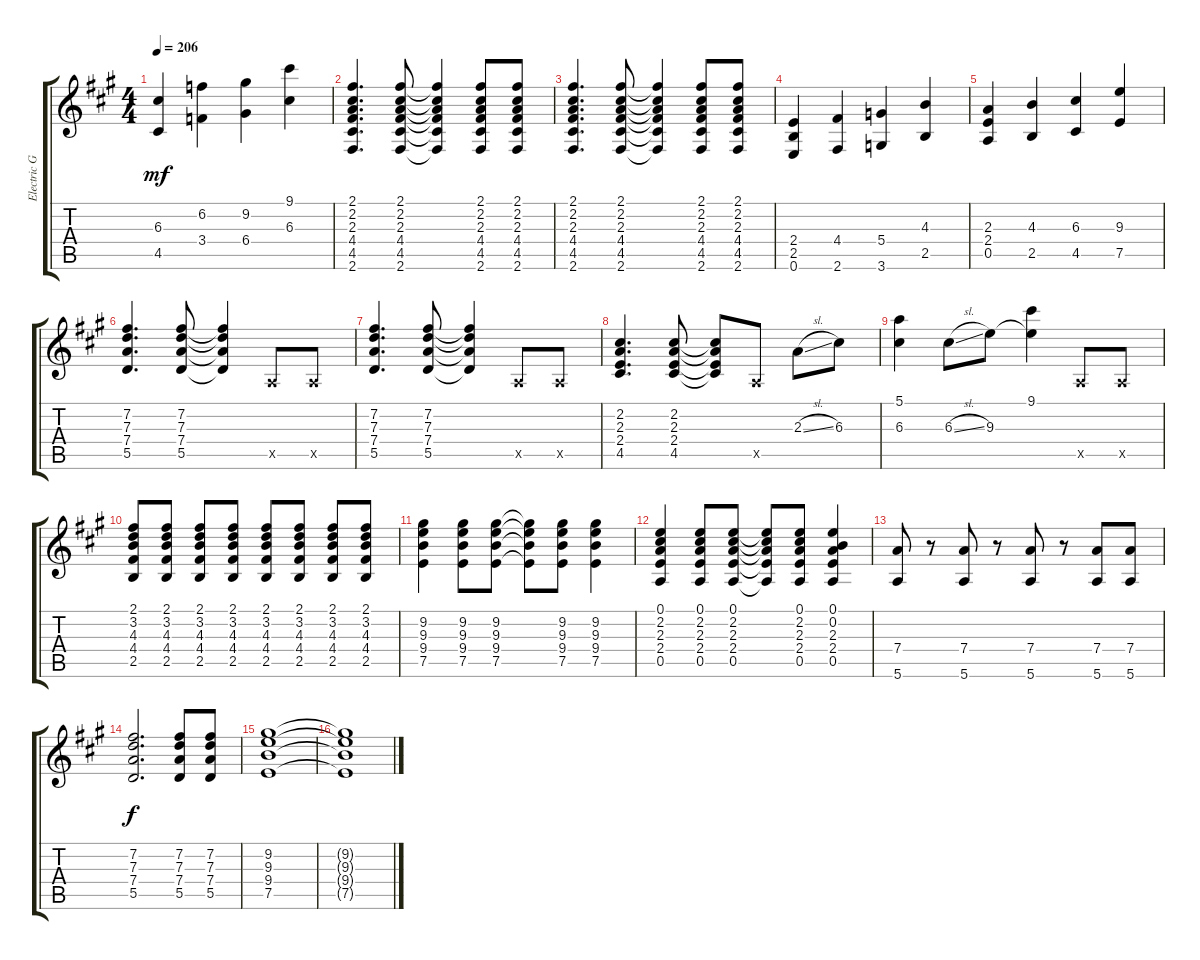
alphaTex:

\track ("Electric Guitar" "Electric G") {instrument distortionguitar}
\staff {score tabs}
\tuning (E4 B3 G3 D3 A2 E2) {hide}
\ts (4 4)
\tempo 206
\clef g2
\ks a
(6.3 4.5).4{dy mf} (6.2 3.4).4 (9.2 6.4).4 (9.1 6.3).4 |
(2.1 2.2 2.3 4.4 4.5 2.6).4{d} (2.1 2.2 2.3 4.4 4.5 2.6).8 (2.1{t} 2.2{t} 2.3{t} 4.4{t} 4.5{t} 2.6{t}).4 (2.1 2.2 2.3 4.4 4.5 2.6).8 (2.1 2.2 2.3 4.4 4.5 2.6).8 |
(2.1 2.2 2.3 4.4 4.5 2.6).4{d} (2.1 2.2 2.3 4.4 4.5 2.6).8 (2.1{t} 2.2{t} 2.3{t} 4.4{t} 4.5{t} 2.6{t}).4 (2.1 2.2 2.3 4.4 4.5 2.6).8 (2.1 2.2 2.3 4.4 4.5 2.6).8 |
(2.4 2.5 0.6).4 (4.4 2.6).4 (5.4 3.6).4 (4.3 2.5).4 |
(2.3 2.4 0.5).4 (4.3 2.5).4 (6.3 4.5).4 (9.3 7.5).4 |
(7.2 7.3 7.4 5.5).4{d} (7.2 7.3 7.4 5.5).8 (7.2{t} 7.3{t} 7.4{t} 5.5{t}).4 0.5{x}.8 0.5{x}.8 |
(7.2 7.3 7.4 5.5).4{d} (7.2 7.3 7.4 5.5).8 (7.2{t} 7.3{t} 7.4{t} 5.5{t}).4 0.5{x}.8 0.5{x}.8 |
(2.2 2.3 2.4 4.5).4{d} (2.2 2.3 2.4 4.5).8 (2.2{t} 2.3{t} 2.4{t} 4.5{t}).8 0.5{x}.8 2.3{sl}.8 6.3.8 |
(5.1 6.3).4 6.3{sl}.8 9.3.8 (9.1 9.3{t}).4 0.5{x}.8 0.5{x}.8 |
(2.1 3.2 4.3 4.4 2.5).8 (2.1 3.2 4.3 4.4 2.5).8 (2.1 3.2 4.3 4.4 2.5).8 (2.1 3.2 4.3 4.4 2.5).8 (2.1 3.2 4.3 4.4 2.5).8 (2.1 3.2 4.3 4.4 2.5).8 (2.1 3.2 4.3 4.4 2.5).8 (2.1 3.2 4.3 4.4 2.5).8 |
(9.2 9.3 9.4 7.5).4 (9.2 9.3 9.4 7.5).8 (9.2 9.3 9.4 7.5).8 (9.2{t} 9.3{t} 9.4{t} 7.5{t}).8 (9.2 9.3 9.4 7.5).8 (9.2 9.3 9.4 7.5).4 |
(0.1 2.2 2.3 2.4 0.5).4 (0.1 2.2 2.3 2.4 0.5).8 (0.1 2.2 2.3 2.4 0.5).8 (0.1{t} 2.2{t} 2.3{t} 2.4{t} 0.5{t}).8 (0.1 2.2 2.3 2.4 0.5).8 (0.1 0.2 2.3 2.4 0.5).4 |
(7.4 5.6).8 r.8 (7.4 5.6).8 r.8 (7.4 5.6).8 r.8 (7.4 5.6).8 (7.4 5.6).8 |
(7.2 7.3 7.4 5.5).2{d dy f} (7.2 7.3 7.4 5.5).8 (7.2 7.3 7.4 5.5).8 |
(9.2 9.3 9.4 7.5).1 |
(9.2{t} 9.3{t} 9.4{t} 7.5{t}).1
